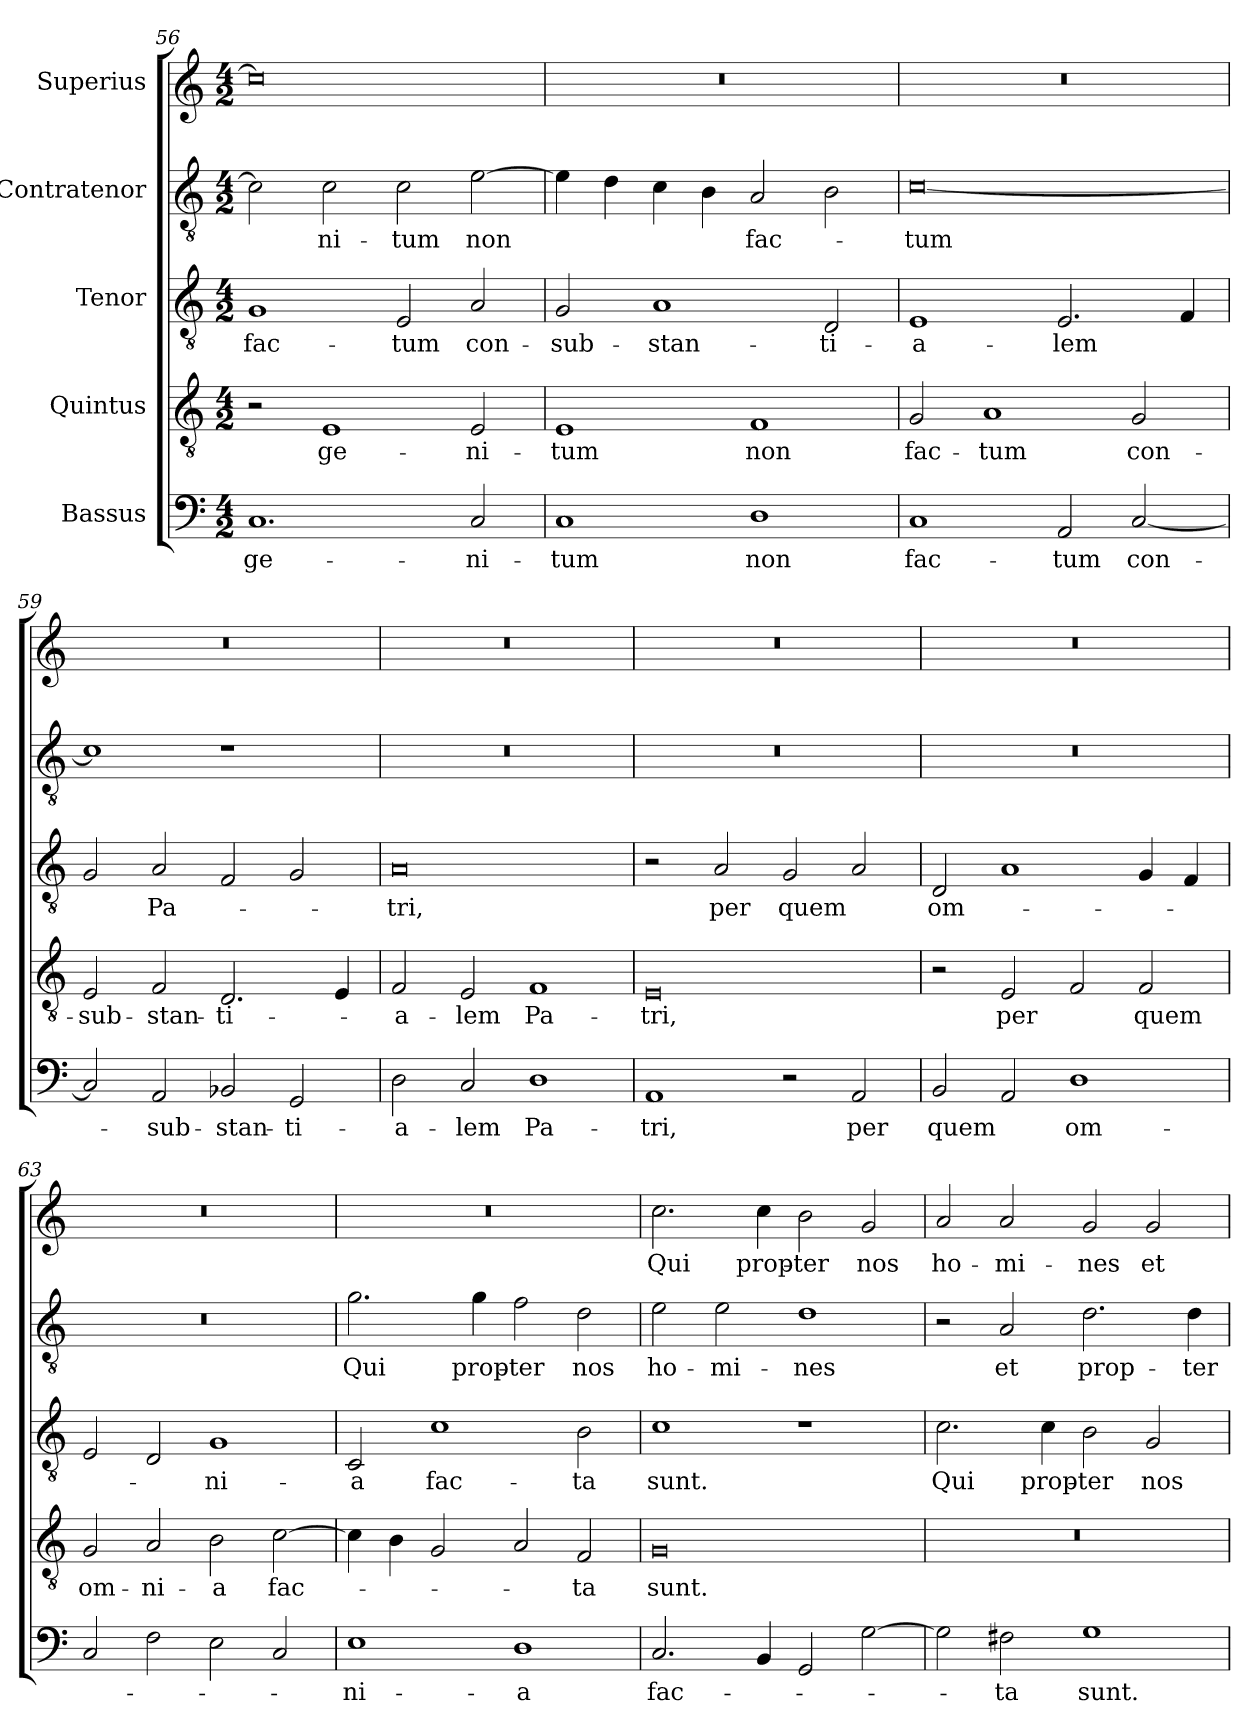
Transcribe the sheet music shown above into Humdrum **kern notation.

**kern	**text	**kern	**text	**kern	**text	**kern	**text	**kern	**text
*part5	*part5	*part4	*part4	*part3	*part3	*part2	*part2	*part1	*part1
*staff5	*staff5	*staff4	*staff4	*staff3	*staff3	*staff2	*staff2	*staff1	*staff1
*I"Bassus	*	*I"Quintus	*	*I"Tenor	*	*I"Contratenor	*	*I"Superius	*
*clefF4	*	*clefGv2	*	*clefGv2	*	*clefGv2	*	*clefG2	*
*k[]	*	*k[]	*	*k[]	*	*k[]	*	*k[]	*
*M4/2	*	*M4/2	*	*M4/2	*	*M4/2	*	*M4/2	*
=56	=56	=56	=56	=56	=56	=56	=56	=56	=56
1.C/	ge-	2r	.	1G/	fac-	2c\]	.	0cc\]	.
.	.	1E/	ge-	.	.	2c\	-ni-	.	.
.	.	.	.	2E/	-tum	2c\	-tum	.	.
2C/	-ni-	2E/	-ni-	2A/	con-	[2e\	non	.	.
=57	=57	=57	=57	=57	=57	=57	=57	=57	=57
1C/	-tum	1E/	-tum	2G/	-sub-	4e\]	.	0r	.
.	.	.	.	.	.	4d\	.	.	.
.	.	.	.	1A/	-stan-	4c\	.	.	.
.	.	.	.	.	.	4B\	.	.	.
1D\	non	1F/	non	.	.	2A/	fac-	.	.
.	.	.	.	2D/	-ti-	2B\	.	.	.
=58	=58	=58	=58	=58	=58	=58	=58	=58	=58
1C/	fac-	2G/	fac-	1E/	-a-	[0c/	-tum	0r	.
.	.	1A/	-tum	.	.	.	.	.	.
2AA/	-tum	.	.	2.E/	-lem	.	.	.	.
[2C/	con-	2G/	con-	.	.	.	.	.	.
.	.	.	.	4F/	.	.	.	.	.
=59	=59	=59	=59	=59	=59	=59	=59	=59	=59
2C/]	.	2E/	-sub-	2G/	.	1c\]	.	0r	.
2AA/	-sub-	2F/	-stan-	2A/	Pa-	.	.	.	.
2BB-X/	-stan-	2.D/	-ti-	2F/	.	1r	.	.	.
2GG/	-ti-	.	.	2G/	.	.	.	.	.
.	.	4E/	.	.	.	.	.	.	.
=60	=60	=60	=60	=60	=60	=60	=60	=60	=60
2D\	-a-	2F/	-a-	0A/	-tri,	0r	.	0r	.
2C/	-lem	2E/	-lem	.	.	.	.	.	.
1D\	Pa-	1F/	Pa-	.	.	.	.	.	.
=61	=61	=61	=61	=61	=61	=61	=61	=61	=61
1AA/	-tri,	0E/	-tri,	2r	.	0r	.	0r	.
.	.	.	.	2A/	per	.	.	.	.
2r	.	.	.	2G/	quem	.	.	.	.
2AA/	per	.	.	2A/	.	.	.	.	.
=62	=62	=62	=62	=62	=62	=62	=62	=62	=62
2BB/	quem	2r	.	2D/	om-	0r	.	0r	.
2AA/	.	2E/	per	1A/	.	.	.	.	.
1D\	om-	2F/	.	.	.	.	.	.	.
.	.	2F/	quem	4G/	.	.	.	.	.
.	.	.	.	4F/	.	.	.	.	.
=63	=63	=63	=63	=63	=63	=63	=63	=63	=63
2C/	.	2G/	om-	2E/	.	0r	.	0r	.
2F\	.	2A/	-ni-	2D/	.	.	.	.	.
2E\	.	2B\	-a	1G/	-ni-	.	.	.	.
2C/	.	[2c\	fac-	.	.	.	.	.	.
=64	=64	=64	=64	=64	=64	=64	=64	=64	=64
1E\	-ni-	4c\]	.	2C/	-a	2.g\	Qui	0r	.
.	.	4B\	.	.	.	.	.	.	.
.	.	2G/	.	1c\	fac-	.	.	.	.
.	.	.	.	.	.	4g\	prop-	.	.
1D\	-a	2A/	.	.	.	2f\	-ter	.	.
.	.	2F/	-ta	2B\	-ta	2d\	nos	.	.
=65	=65	=65	=65	=65	=65	=65	=65	=65	=65
2.C/	fac-	0G/	sunt.	1c\	sunt.	2e\	ho-	2.cc\	Qui
.	.	.	.	.	.	2e\	-mi-	.	.
4BB/	.	.	.	.	.	.	.	4cc\	prop-
2GG/	.	.	.	1r	.	1d/	-nes	2b\	-ter
[2G\	.	.	.	.	.	.	.	2g/	nos
=66	=66	=66	=66	=66	=66	=66	=66	=66	=66
2G\]	.	0r	.	2.c\	Qui	2r	.	2a/	ho-
2F#X\	-ta	.	.	.	.	2A/	et	2a/	-mi-
.	.	.	.	4c\	prop-	.	.	.	.
1G\	sunt.	.	.	2B\	-ter	2.d\	prop-	2g/	-nes
.	.	.	.	2G/	nos	.	.	2g/	et
.	.	.	.	.	.	4d\	-ter	.	.
=	=	=	=	=	=	=	=	=	=
*-	*-	*-	*-	*-	*-	*-	*-	*-	*-
